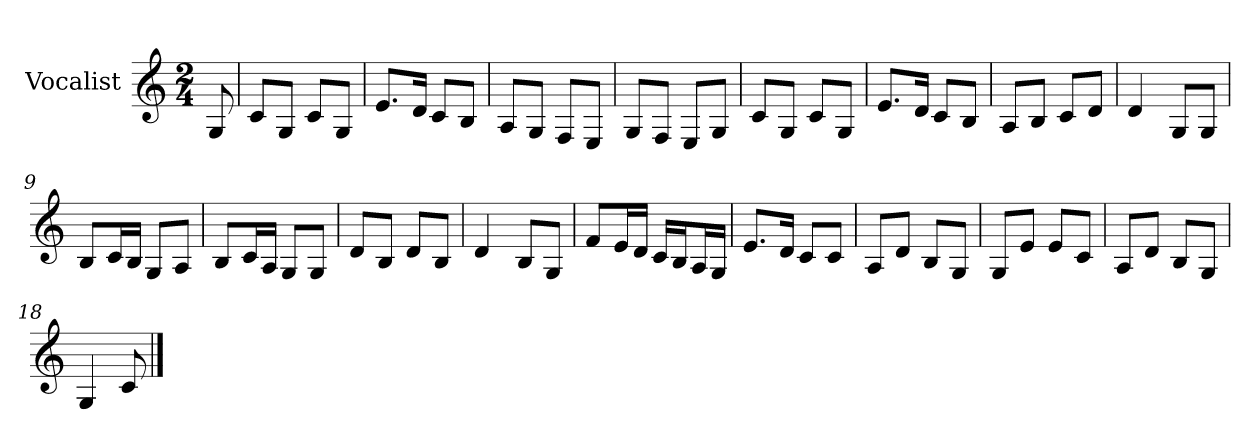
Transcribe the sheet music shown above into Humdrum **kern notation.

**kern
*part1
*staff1
*I"Vocalist
*k[]
*C:
*M2/4
=
8G
=1
8cL
8GJ
8cL
8GJ
=2
8.eL
16dJk
8cL
8BJ
=3
8AL
8GJ
8FL
8EJ
=4
8GL
8FJ
8EL
8GJ
=5
8cL
8GJ
8cL
8GJ
=6
8.eL
16dJk
8cL
8BJ
=7
8AL
8BJ
8cL
8dJ
=8
4d
8GL
8GJ
=9
8BL
16cL
16BJJ
8GL
8AJ
=10
8BL
16cL
16AJJ
8GL
8GJ
=11
8dL
8BJ
8dL
8BJ
=12
4d
8BL
8GJ
=13
8fL
16eL
16dJJ
16cLL
16BJ
16AL
16GJJ
=14
8.eL
16dJk
8cL
8cJ
=15
8AL
8dJ
8BL
8GJ
=16
8GL
8eJ
8eL
8cJ
=17
8AL
8dJ
8BL
8GJ
=18
4G
8c
==
*-
